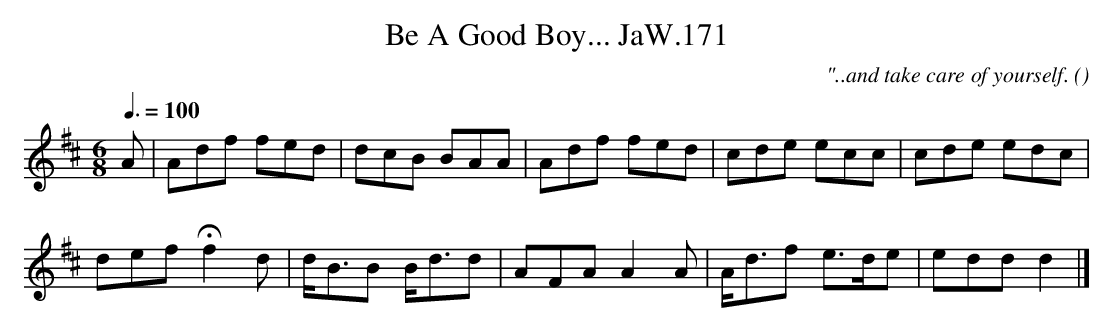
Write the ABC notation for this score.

X:1
T:Be A Good Boy... JaW.171
M:6/8
L:1/8
Q:3/8=100
C:"..and take care of yourself.
O:
K:D
A|Adf fed|dcB BAA|Adf fed|cde ecc|cde edc|
def Hf2d|d<BB B<dd|AFA A2A|A<df e>de|edd d2|]
